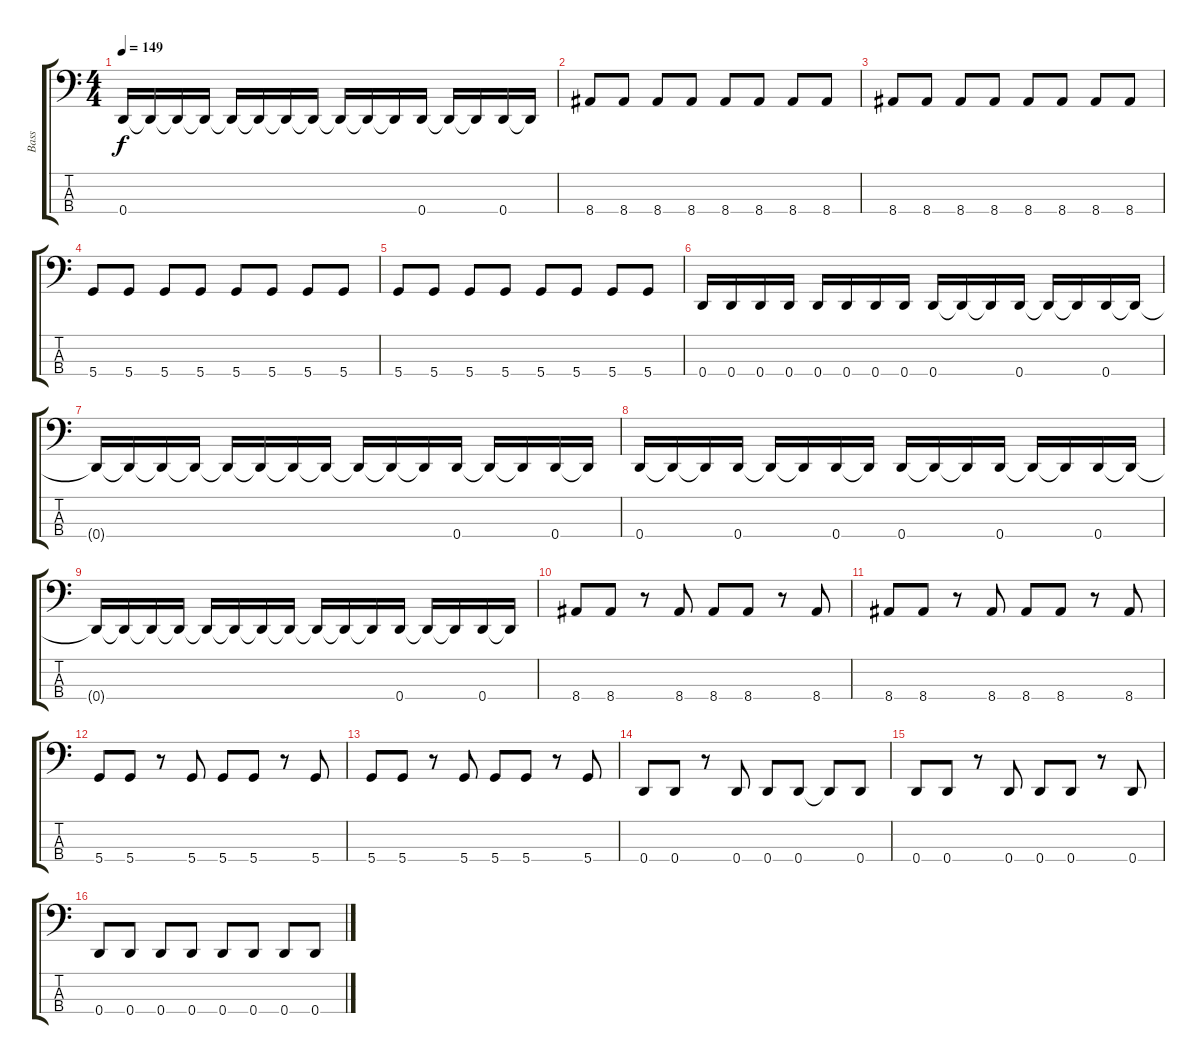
\track ("Bass" "Bass") {instrument electricbassfinger}
\staff {score tabs}
\tuning (G2 D2 A1 D1) {hide}
\ts (4 4)
\tempo 149
\clef f4
\ks c
0.4{t}.16{dy f} 0.4{t}.16 0.4{t}.16 0.4{t}.16 0.4{t}.16 0.4{t}.16 0.4{t}.16 0.4{t}.16 0.4{t}.16 0.4{t}.16 0.4{t}.16 0.4.16 0.4{t}.16 0.4{t}.16 0.4.16 0.4{t}.16 |
8.4.8 8.4.8 8.4.8 8.4.8 8.4.8 8.4.8 8.4.8 8.4.8 |
8.4.8 8.4.8 8.4.8 8.4.8 8.4.8 8.4.8 8.4.8 8.4.8 |
5.4.8 5.4.8 5.4.8 5.4.8 5.4.8 5.4.8 5.4.8 5.4.8 |
5.4.8 5.4.8 5.4.8 5.4.8 5.4.8 5.4.8 5.4.8 5.4.8 |
0.4.16 0.4.16 0.4.16 0.4.16 0.4.16 0.4.16 0.4.16 0.4.16 0.4.16 0.4{t}.16 0.4{t}.16 0.4.16 0.4{t}.16 0.4{t}.16 0.4.16 0.4{t}.16 |
0.4{t}.16 0.4{t}.16 0.4{t}.16 0.4{t}.16 0.4{t}.16 0.4{t}.16 0.4{t}.16 0.4{t}.16 0.4{t}.16 0.4{t}.16 0.4{t}.16 0.4.16 0.4{t}.16 0.4{t}.16 0.4.16 0.4{t}.16 |
0.4.16 0.4{t}.16 0.4{t}.16 0.4.16 0.4{t}.16 0.4{t}.16 0.4.16 0.4{t}.16 0.4.16 0.4{t}.16 0.4{t}.16 0.4.16 0.4{t}.16 0.4{t}.16 0.4.16 0.4{t}.16 |
0.4{t}.16 0.4{t}.16 0.4{t}.16 0.4{t}.16 0.4{t}.16 0.4{t}.16 0.4{t}.16 0.4{t}.16 0.4{t}.16 0.4{t}.16 0.4{t}.16 0.4.16 0.4{t}.16 0.4{t}.16 0.4.16 0.4{t}.16 |
8.4.8 8.4.8 r.8 8.4.8 8.4.8 8.4.8 r.8 8.4.8 |
8.4.8 8.4.8 r.8 8.4.8 8.4.8 8.4.8 r.8 8.4.8 |
5.4.8 5.4.8 r.8 5.4.8 5.4.8 5.4.8 r.8 5.4.8 |
5.4.8 5.4.8 r.8 5.4.8 5.4.8 5.4.8 r.8 5.4.8 |
0.4.8 0.4.8 r.8 0.4.8 0.4.8 0.4.8 0.4{t}.8 0.4.8 |
0.4.8 0.4.8 r.8 0.4.8 0.4.8 0.4.8 r.8 0.4.8 |
0.4.8 0.4.8 0.4.8 0.4.8 0.4.8 0.4.8 0.4.8 0.4.8
